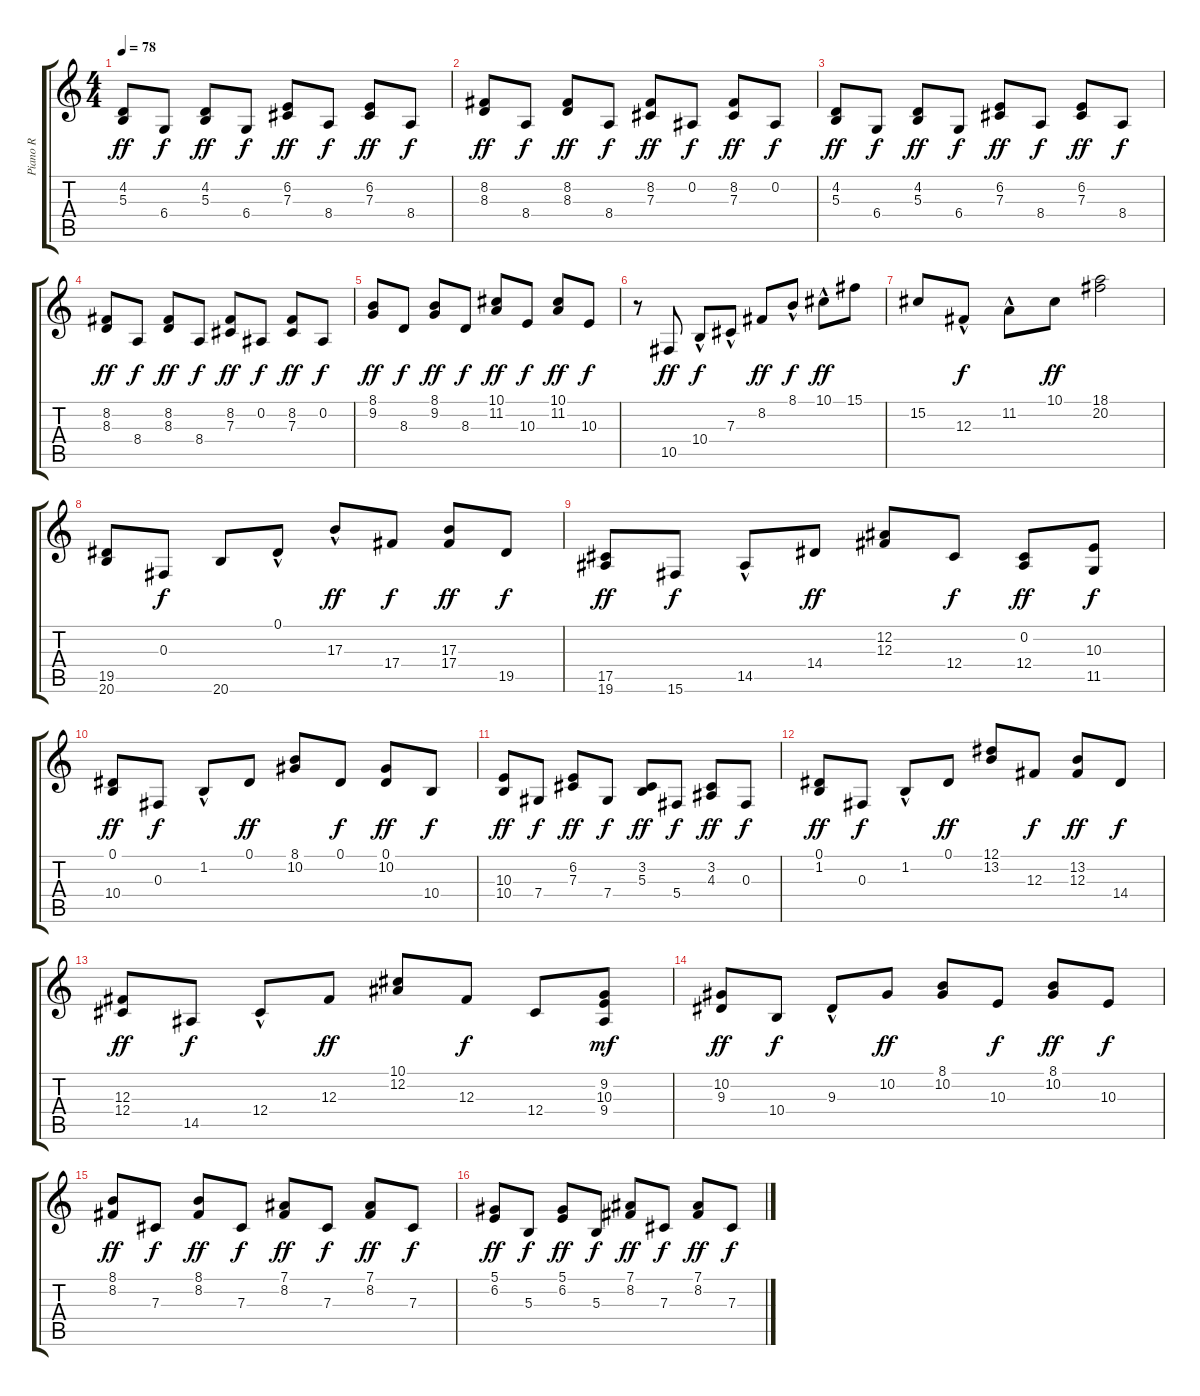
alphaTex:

\track ("Piano R" "Piano R") {instrument acousticgrandpiano}
\staff {score tabs}
\tuning (Eb4 Bb3 Gb3 Db3 Ab2 Eb2) {hide}
\ts (4 4)
\tempo 78
\clef g2
\ks c
(4.2 5.3).8{dy ff} 6.4.8{dy f} (4.2 5.3).8{dy ff} 6.4.8{dy f} (6.2 7.3).8{dy ff} 8.4.8{dy f} (6.2 7.3).8{dy ff} 8.4.8{dy f} |
(8.2 8.3).8{dy ff} 8.4.8{dy f} (8.2 8.3).8{dy ff} 8.4.8{dy f} (8.2 7.3).8{dy ff} 0.2.8{dy f} (8.2 7.3).8{dy ff} 0.2.8{dy f} |
(4.2 5.3).8{dy ff} 6.4.8{dy f} (4.2 5.3).8{dy ff} 6.4.8{dy f} (6.2 7.3).8{dy ff} 8.4.8{dy f} (6.2 7.3).8{dy ff} 8.4.8{dy f} |
(8.2 8.3).8{dy ff} 8.4.8{dy f} (8.2 8.3).8{dy ff} 8.4.8{dy f} (8.2 7.3).8{dy ff} 0.2.8{dy f} (8.2 7.3).8{dy ff} 0.2.8{dy f} |
(8.1 9.2).8{dy ff} 8.3.8{dy f} (8.1 9.2).8{dy ff} 8.3.8{dy f} (10.1 11.2).8{dy ff} 10.3.8{dy f} (10.1 11.2).8{dy ff} 10.3.8{dy f} |
r.8 10.5.8{dy ff} 10.4{hac}.8{dy f} 7.3{hac}.8 8.2.8{dy ff} 8.1{hac}.8{dy f} 10.1{hac}.8{dy ff} 15.1.8 |
15.2.8 12.3{hac}.8{dy f} 11.2{hac}.8 10.1.8{dy ff} (18.1 20.2).2 |
(19.5 20.6).8 0.3.8{dy f} 20.6.8 0.1{hac}.8 17.3{hac}.8{dy ff} 17.4.8{dy f} (17.3 17.4).8{dy ff} 19.5.8{dy f} |
(17.5 19.6).8{dy ff} 15.6.8{dy f} 14.5{hac}.8 14.4.8{dy ff} (12.2 12.3).8 12.4.8{dy f} (0.2 12.4).8{dy ff} (10.3 11.5).8{dy f} |
(0.1 10.4).8{dy ff} 0.3.8{dy f} 1.2{hac}.8 0.1.8{dy ff} (8.1 10.2).8 0.1.8{dy f} (0.1 10.2).8{dy ff} 10.4.8{dy f} |
(10.3 10.4).8{dy ff} 7.4.8{dy f} (6.2 7.3).8{dy ff} 7.4.8{dy f} (3.2 5.3).8{dy ff} 5.4.8{dy f} (3.2 4.3).8{dy ff} 0.3.8{dy f} |
(0.1 1.2).8{dy ff} 0.3.8{dy f} 1.2{hac}.8 0.1.8{dy ff} (12.1 13.2).8 12.3.8{dy f} (13.2 12.3).8{dy ff} 14.4.8{dy f} |
(12.3 12.4).8{dy ff} 14.5.8{dy f} 12.4{hac}.8 12.3.8{dy ff} (10.1 12.2).8 12.3.8{dy f} 12.4.8 (9.2 10.3 9.4).8{dy mf} |
(10.2 9.3).8{dy ff} 10.4.8{dy f} 9.3{hac}.8 10.2.8{dy ff} (8.1 10.2).8 10.3.8{dy f} (8.1 10.2).8{dy ff} 10.3.8{dy f} |
(8.1 8.2).8{dy ff} 7.3.8{dy f} (8.1 8.2).8{dy ff} 7.3.8{dy f} (7.1 8.2).8{dy ff} 7.3.8{dy f} (7.1 8.2).8{dy ff} 7.3.8{dy f} |
(5.1 6.2).8{dy ff} 5.3.8{dy f} (5.1 6.2).8{dy ff} 5.3.8{dy f} (7.1 8.2).8{dy ff} 7.3.8{dy f} (7.1 8.2).8{dy ff} 7.3.8{dy f}
